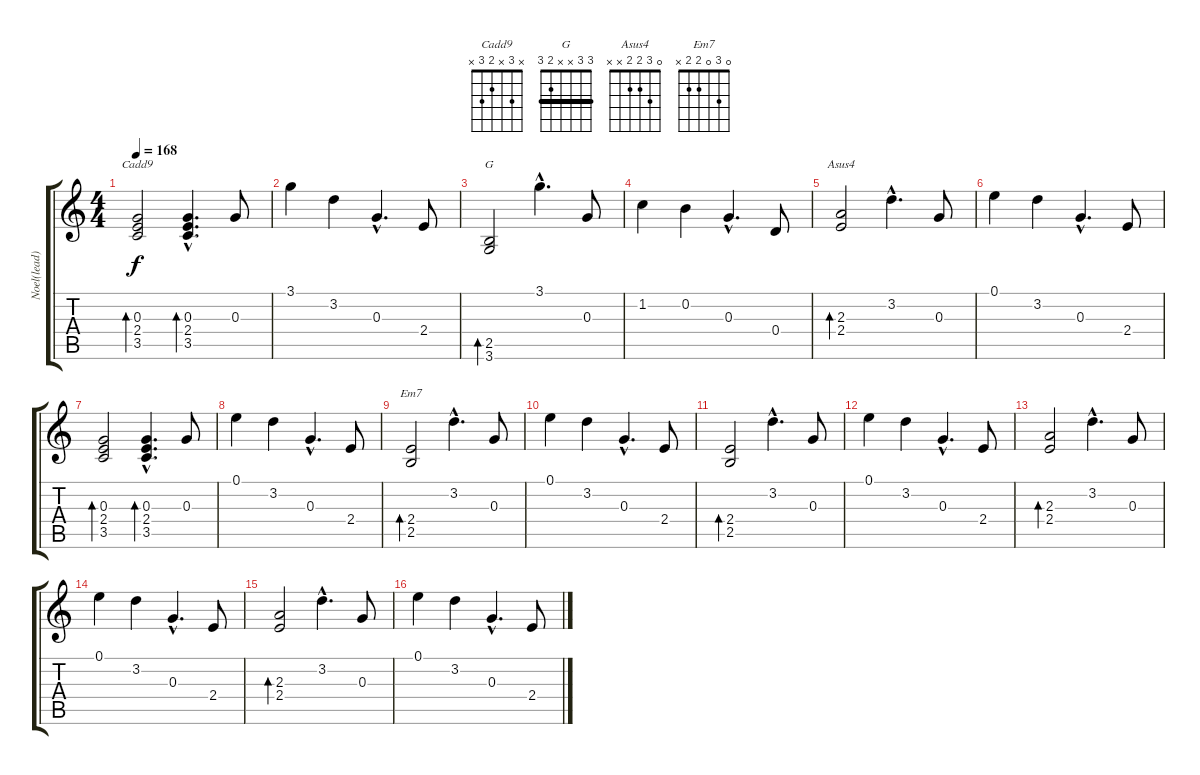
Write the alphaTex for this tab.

\track ("Noel(lead)" "Noel(lead)") {instrument acousticguitarsteel}
\staff {score tabs}
\tuning (E4 B3 G3 D3 A2 E2) {hide}
\chord ("Cadd9" x 3 x 2 3 x)
\chord ("G" 3 3 x x 2 3) {barre 3}
\chord ("Asus4" 0 3 2 2 x x)
\chord ("Em7" 0 3 0 2 2 x)
\ts (4 4)
\tempo 168
\clef g2
\ks c
(0.3 2.4 3.5).2{bd 60 ch "Cadd9" dy f} (0.3{hac} 2.4{hac} 3.5{hac}).4{d bd 60} 0.3.8 |
3.1.4 3.2.4 0.3{hac}.4{d} 2.4.8 |
(2.5 3.6).2{bd 60 ch "G"} 3.1{hac}.4{d} 0.3.8 |
1.2.4 0.2.4 0.3{hac}.4{d} 0.4.8 |
(2.3 2.4).2{bd 60 ch "Asus4"} 3.2{hac}.4{d} 0.3.8 |
0.1.4 3.2.4 0.3{hac}.4{d} 2.4.8 |
(0.3 2.4 3.5).2{bd 60} (0.3{hac} 2.4{hac} 3.5{hac}).4{d bd 60} 0.3.8 |
0.1.4 3.2.4 0.3{hac}.4{d} 2.4.8 |
(2.4 2.5).2{bd 60 ch "Em7"} 3.2{hac}.4{d} 0.3.8 |
0.1.4 3.2.4 0.3{hac}.4{d} 2.4.8 |
(2.4 2.5).2{bd 60} 3.2{hac}.4{d} 0.3.8 |
0.1.4 3.2.4 0.3{hac}.4{d} 2.4.8 |
(2.3 2.4).2{bd 60} 3.2{hac}.4{d} 0.3.8 |
0.1.4 3.2.4 0.3{hac}.4{d} 2.4.8 |
(2.3 2.4).2{bd 60} 3.2{hac}.4{d} 0.3.8 |
0.1.4 3.2.4 0.3{hac}.4{d} 2.4.8
